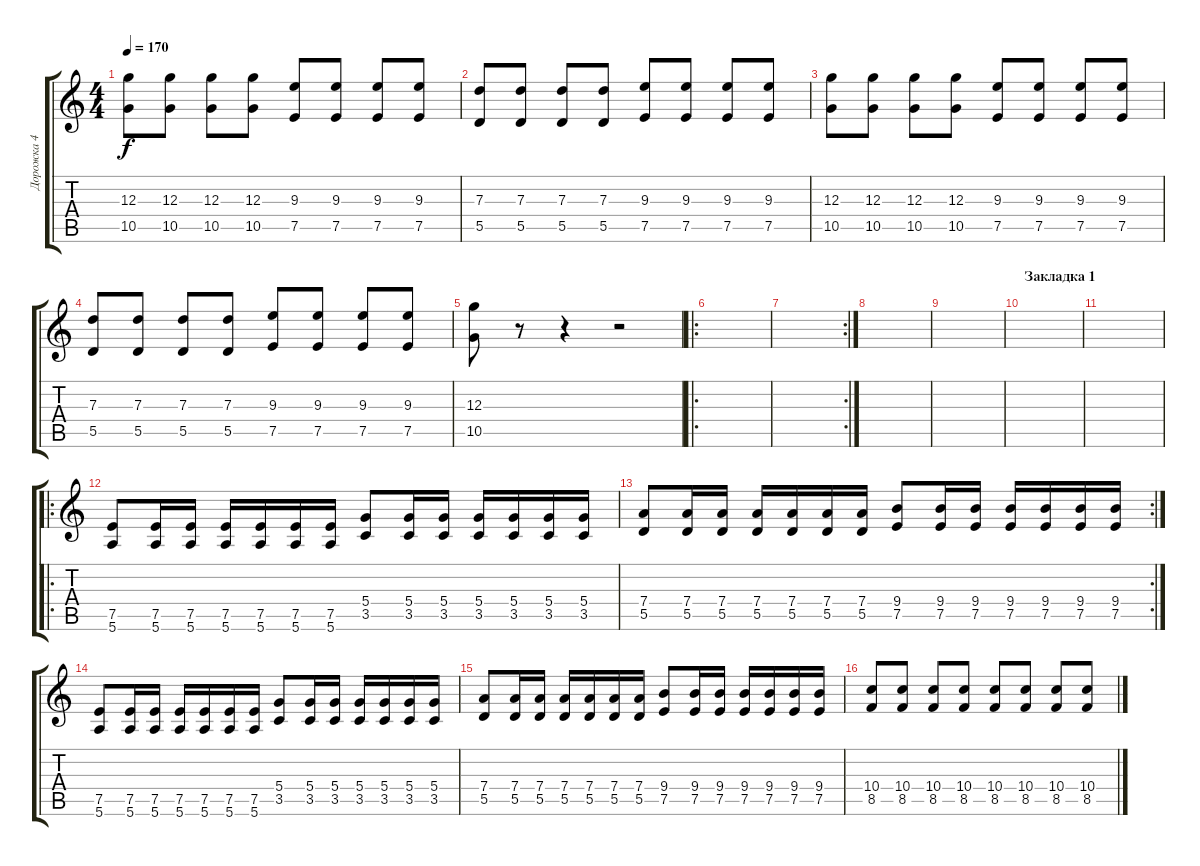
\track ("Дорожка 4" "Дорожка 4") {instrument distortionguitar}
\staff {score tabs}
\tuning (E4 B3 G3 D3 A2 E2) {hide}
\ts (4 4)
\tempo 170
\clef g2
\ks c
(12.3 10.5).8{dy f} (12.3 10.5).8 (12.3 10.5).8 (12.3 10.5).8 (9.3 7.5).8 (9.3 7.5).8 (9.3 7.5).8 (9.3 7.5).8 |
(7.3 5.5).8 (7.3 5.5).8 (7.3 5.5).8 (7.3 5.5).8 (9.3 7.5).8 (9.3 7.5).8 (9.3 7.5).8 (9.3 7.5).8 |
(12.3 10.5).8 (12.3 10.5).8 (12.3 10.5).8 (12.3 10.5).8 (9.3 7.5).8 (9.3 7.5).8 (9.3 7.5).8 (9.3 7.5).8 |
(7.3 5.5).8 (7.3 5.5).8 (7.3 5.5).8 (7.3 5.5).8 (9.3 7.5).8 (9.3 7.5).8 (9.3 7.5).8 (9.3 7.5).8 |
(12.3 10.5).8 r.8 r.4 r.2 |
\ro
|
\rc 2
|
|
|
\section ("" "Закладка 1")
|
|
\ro
(7.5 5.6).8 (7.5 5.6).16 (7.5 5.6).16 (7.5 5.6).16 (7.5 5.6).16 (7.5 5.6).16 (7.5 5.6).16 (5.4 3.5).8 (5.4 3.5).16 (5.4 3.5).16 (5.4 3.5).16 (5.4 3.5).16 (5.4 3.5).16 (5.4 3.5).16 |
\rc 2
(7.4 5.5).8 (7.4 5.5).16 (7.4 5.5).16 (7.4 5.5).16 (7.4 5.5).16 (7.4 5.5).16 (7.4 5.5).16 (9.4 7.5).8 (9.4 7.5).16 (9.4 7.5).16 (9.4 7.5).16 (9.4 7.5).16 (9.4 7.5).16 (9.4 7.5).16 |
(7.5 5.6).8 (7.5 5.6).16 (7.5 5.6).16 (7.5 5.6).16 (7.5 5.6).16 (7.5 5.6).16 (7.5 5.6).16 (5.4 3.5).8 (5.4 3.5).16 (5.4 3.5).16 (5.4 3.5).16 (5.4 3.5).16 (5.4 3.5).16 (5.4 3.5).16 |
(7.4 5.5).8 (7.4 5.5).16 (7.4 5.5).16 (7.4 5.5).16 (7.4 5.5).16 (7.4 5.5).16 (7.4 5.5).16 (9.4 7.5).8 (9.4 7.5).16 (9.4 7.5).16 (9.4 7.5).16 (9.4 7.5).16 (9.4 7.5).16 (9.4 7.5).16 |
(10.4 8.5).8 (10.4 8.5).8 (10.4 8.5).8 (10.4 8.5).8 (10.4 8.5).8 (10.4 8.5).8 (10.4 8.5).8 (10.4 8.5).8
